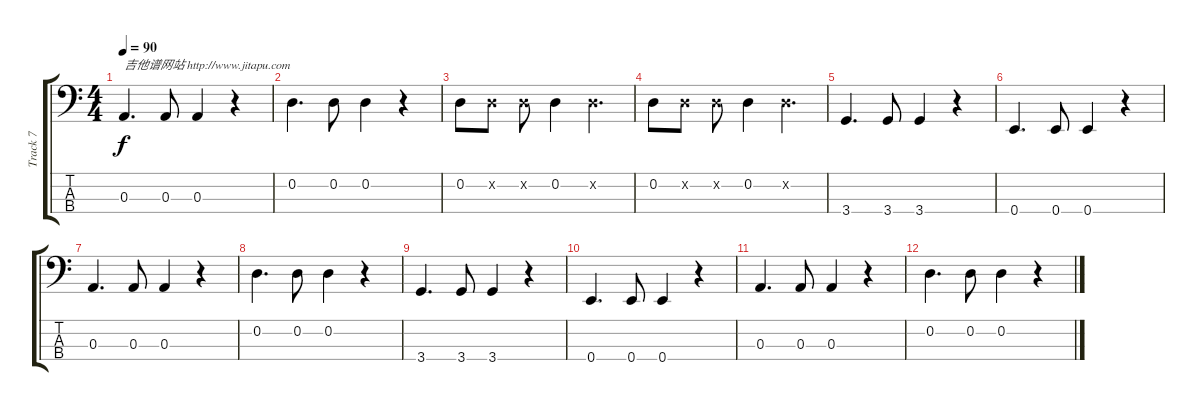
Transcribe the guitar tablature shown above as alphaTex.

\track ("Track 7" "Track 7") {instrument electricbassfinger}
\staff {score tabs}
\tuning (G2 D2 A1 E1) {hide}
\ts (4 4)
\tempo 90
\clef f4
\ks c
0.3.4{d txt "吉他谱网站 http://www.jitapu.com" dy f} 0.3.8 0.3.4 r.4 |
0.2.4{d} 0.2.8 0.2.4 r.4 |
0.2.8 0.2{x}.8 0.2{x}.8 0.2.4 0.2{x}.4{d} |
0.2.8 0.2{x}.8 0.2{x}.8 0.2.4 0.2{x}.4{d} |
3.4.4{d} 3.4.8 3.4.4 r.4 |
0.4.4{d} 0.4.8 0.4.4 r.4 |
0.3.4{d} 0.3.8 0.3.4 r.4 |
0.2.4{d} 0.2.8 0.2.4 r.4 |
3.4.4{d} 3.4.8 3.4.4 r.4 |
0.4.4{d} 0.4.8 0.4.4 r.4 |
0.3.4{d} 0.3.8 0.3.4 r.4 |
0.2.4{d} 0.2.8 0.2.4 r.4
